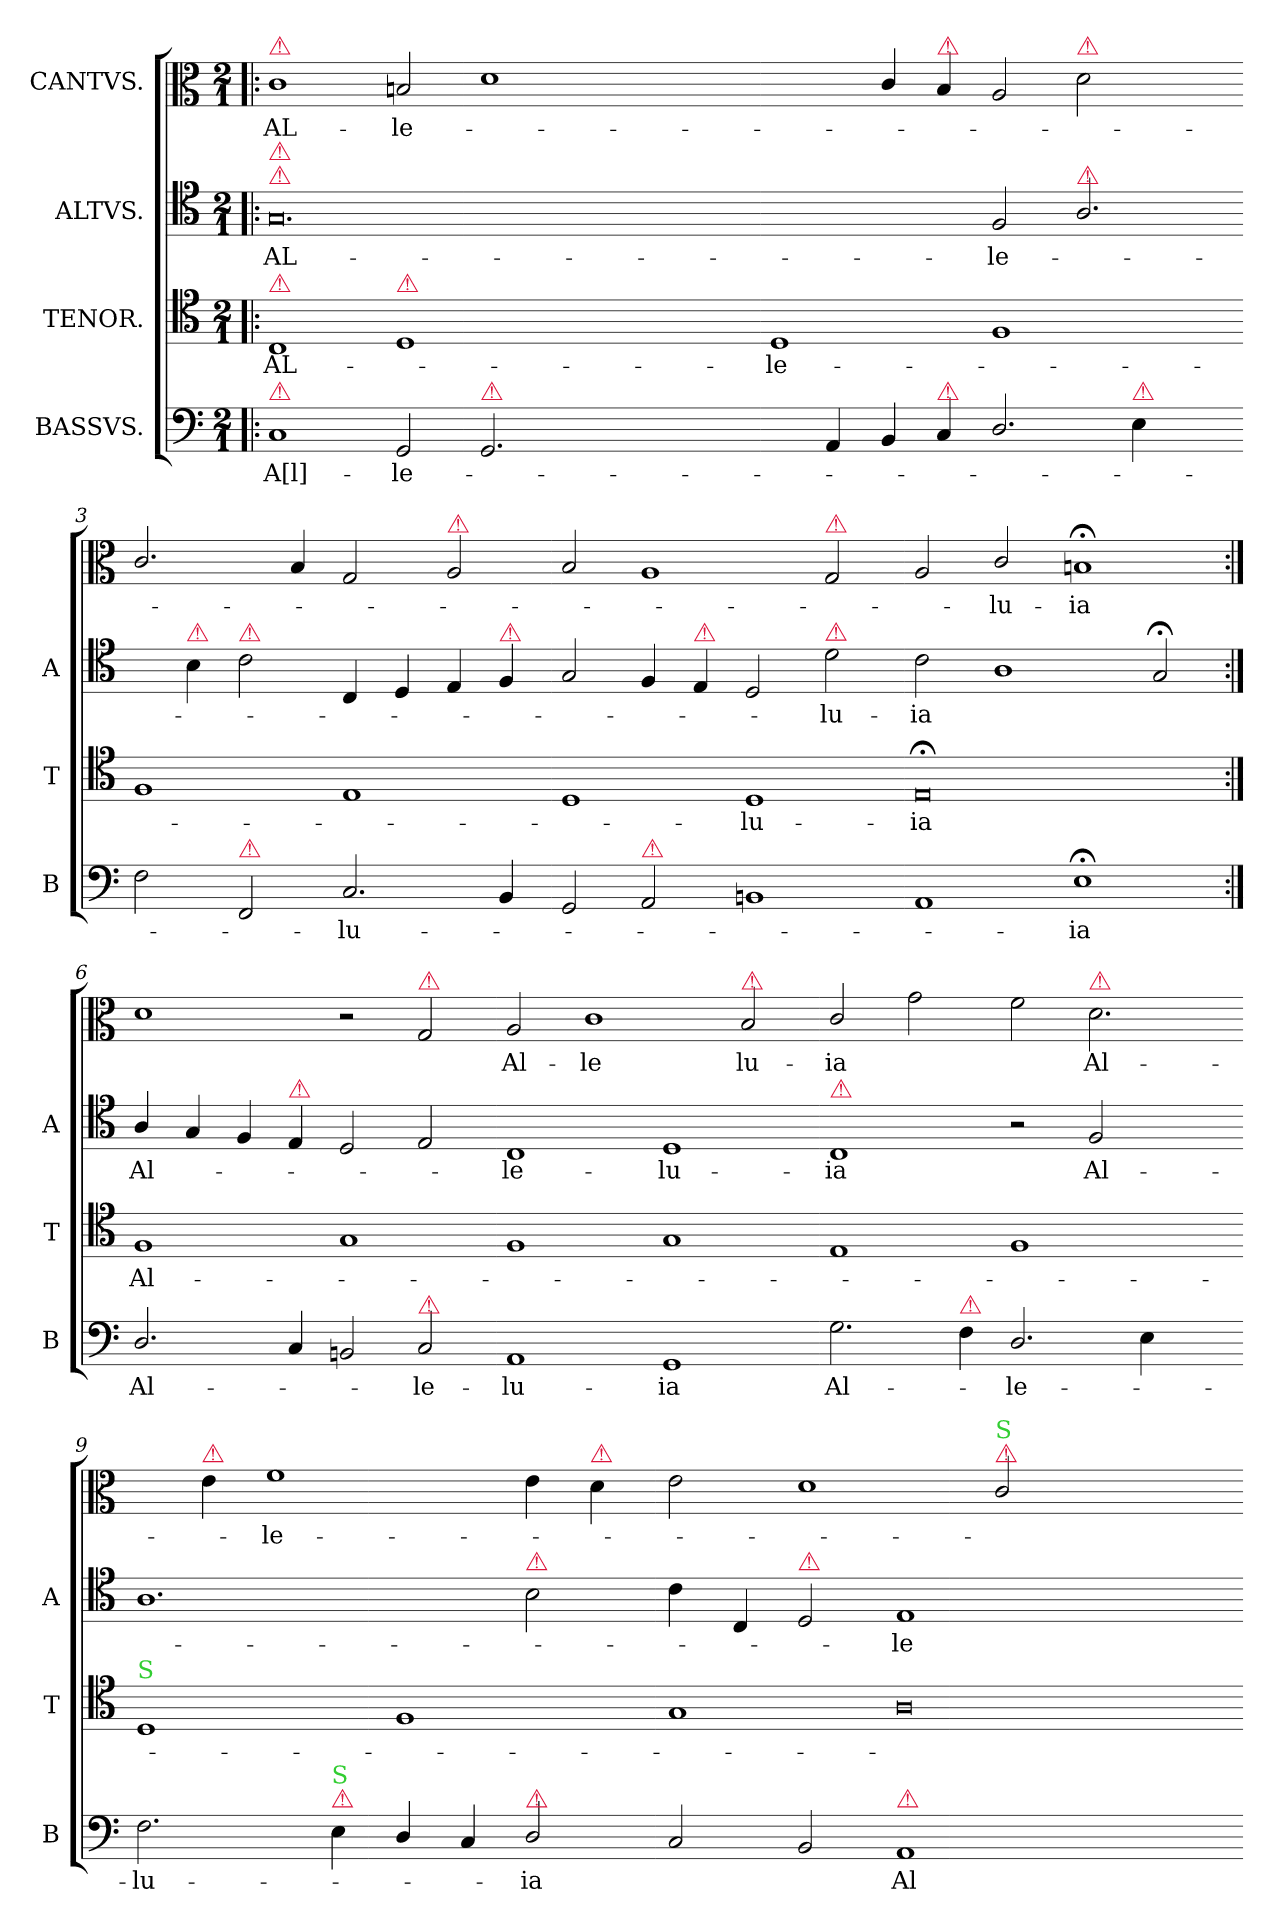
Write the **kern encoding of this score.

**kern	**text	**kern	**text	**kern	**text	**kern	**text
*part4	*part4	*part3	*part3	*part2	*part2	*part1	*part1
*staff4	*staff4	*staff3	*staff3	*staff2	*staff2	*staff1	*staff1
*I"BASSVS.	*	*I"TENOR.	*	*I"ALTVS.	*	*I"CANTVS.	*
*I'B	*	*I'T	*	*I'A	*	*	*
*clefF4	*	*clefC4	*	*clefC4	*	*clefC3	*
*k[]	*	*k[]	*	*k[]	*	*k[]	*
*M2/1	*	*M2/1	*	*M2/1	*	*M2/1	*
=1!|:	=1!|:	=1!|:	=1!|:	=1!|:	=1!|:	=1!|:	=1!|:
!	!	!	!	!	!	!LO:TX:a:color=crimson:t=⚠	!
!	!	!	!	!LO:TX:a:color=crimson:t=⚠	!	!	!
!	!	!	!	!LO:TX:a:color=crimson:t=⚠	!	!	!
!	!	!LO:TX:a:color=crimson:t=⚠	!	!	!	!	!
!LO:TX:a:color=crimson:t=⚠	!	!	!	!	!	!	!
1C	A[l]-	1C	AL-	0.G	AL-	1c	AL-
!	!	!LO:TX:a:color=crimson:t=⚠	!	!	!	!	!
2GG/	-le-	1D	.	.	.	2Bn/	-le-
!LO:TX:a:color=crimson:t=⚠	!	!	!	!	!	!	!
2.GG/	.	.	.	.	.	1d\	.
.	.	1ryy	.	.	.	.	.
2.ryy	.	.	.	.	.	.	.
.	.	.	.	.	.	2ryy	.
=2-	=2-	=2-	=2-	=2-	=2-	=2-	=2-
4ryy	.	1D	-le-	1ryy	.	2ryy	.
4AA/	.	.	.	.	.	.	.
4BB/	.	.	.	.	.	4c/	.
!	!	!	!	!	!	!LO:TX:a:color=crimson:t=⚠	!
!LO:TX:a:color=crimson:t=⚠	!	!	!	!	!	!	!
4C/	.	.	.	.	.	4B/	.
2.D/	.	1F	.	2F/	-le-	2A/	.
!	!	!	!	!	!	!LO:TX:a:color=crimson:t=⚠	!
!	!	!	!	!LO:TX:a:color=crimson:t=⚠	!	!	!
.	.	.	.	2.A/	.	2d\	.
!LO:TX:a:color=crimson:t=⚠	!	!	!	!	!	!	!
4E\	.	.	.	.	.	.	.
4ryy	.	4ryy	.	.	.	4ryy	.
=3-	=3-	=3-	=3-	=3-	=3-	=3-	=3-
2F\	.	1F	.	4ryy	.	2.c/	.
!	!	!	!	!LO:TX:a:color=crimson:t=⚠	!	!	!
.	.	.	.	4B\	.	.	.
!	!	!	!	!LO:TX:a:color=crimson:t=⚠	!	!	!
!LO:TX:a:color=crimson:t=⚠	!	!	!	!	!	!	!
2FF/	.	.	.	2c\	.	.	.
.	.	.	.	.	.	4B/	.
2.C/	-lu-	1E	.	4C/	.	2G/	.
.	.	.	.	4D/	.	.	.
!	!	!	!	!	!	!LO:TX:a:color=crimson:t=⚠	!
.	.	.	.	4E/	.	2A/	.
!	!	!	!	!LO:TX:a:color=crimson:t=⚠	!	!	!
4BB/	.	.	.	4F/	.	.	.
=4-	=4-	=4-	=4-	=4-	=4-	=4-	=4-
2GG/	.	1D	.	2G/	.	2B/	.
!LO:TX:a:color=crimson:t=⚠	!	!	!	!	!	!	!
2AA/	.	.	.	4F/	.	1A	.
!	!	!	!	!LO:TX:a:color=crimson:t=⚠	!	!	!
.	.	.	.	4E/	.	.	.
1BBn	.	1D	-lu-	2D/	.	.	.
!	!	!	!	!	!	!LO:TX:a:color=crimson:t=⚠	!
!	!	!	!	!LO:TX:a:color=crimson:t=⚠	!	!	!
.	.	.	.	2d\	-lu-	2G/	.
=5-	=5-	=5-	=5-	=5-	=5-	=5-	=5-
1AA	.	0E;<	-ia	2c\	-ia	2A/	.
.	.	.	.	1A	.	2c/	-lu-
1E;<	-ia	.	.	.	.	1Bn;<	-ia
.	.	.	.	2G;</	.	.	.
=6:|!	=6:|!	=6:|!	=6:|!	=6:|!	=6:|!	=6:|!	=6:|!
2.D/	Al-	1F	Al-	4A/	Al-	1d	.
.	.	.	.	4G/	.	.	.
.	.	.	.	4F/	.	.	.
!	!	!	!	!LO:TX:a:color=crimson:t=⚠	!	!	!
4C/	.	.	.	4E/	.	.	.
2BBn/	.	1G	.	2D/	.	2r	.
!	!	!	!	!	!	!LO:TX:a:color=crimson:t=⚠	!
!LO:TX:a:color=crimson:t=⚠	!	!	!	!	!	!	!
2C/	-le-	.	.	2E/	.	2G/	.
=7-	=7-	=7-	=7-	=7-	=7-	=7-	=7-
1AA	-lu-	1F	.	1C	-le-	2A/	Al-
.	.	.	.	.	.	1c	-le
1GG	-ia	1G	.	1D	-lu-	.	.
!	!	!	!	!	!	!LO:TX:a:color=crimson:t=⚠	!
.	.	.	.	.	.	2B/	-lu-
=8-	=8-	=8-	=8-	=8-	=8-	=8-	=8-
!	!	!	!	!LO:TX:a:color=crimson:t=⚠	!	!	!
!	!LO:LY:i	!	!	!	!	!	!
2.G\	Al-	1E	.	1C	-ia	2c/	-ia
.	.	.	.	.	.	2g\	.
!LO:TX:a:color=crimson:t=⚠	!	!	!	!	!	!	!
4F\	.	.	.	.	.	.	.
!	!LO:LY:i	!	!	!	!	!	!
2.D/	-le-	1F	.	2r	.	2f\	.
!	!	!	!	!	!	!LO:TX:a:color=crimson:t=⚠	!
!	!	!	!	!	!LO:LY:i	!	!LO:LY:i
.	.	.	.	2F/	Al-	2.d\	Al-
4E\	.	.	.	.	.	.	.
4ryy	.	4ryy	.	4ryy	.	.	.
=9-	=9-	=9-	=9-	=9-	=9-	=9-	=9-
!	!	!LO:TX:a:color=limegreen:t=S	!	!	!	!	!
!	!LO:LY:i	!	!	!	!	!	!
2.F\	-lu-	1D	.	1.A	.	4ryy	.
!	!	!	!	!	!	!LO:TX:a:color=crimson:t=⚠	!
.	.	.	.	.	.	4e\	.
!	!	!	!	!	!	!	!LO:LY:i
.	.	.	.	.	.	1f	-le-
!LO:TX:a:color=crimson:t=⚠	!	!	!	!	!	!	!
!LO:TX:a:color=limegreen:t=S	!	!	!	!	!	!	!
4E\	.	.	.	.	.	.	.
4D/	.	1F	.	.	.	.	.
4C/	.	.	.	.	.	.	.
!	!	!	!	!LO:TX:a:color=crimson:t=⚠	!	!	!
!LO:TX:a:color=crimson:t=⚠	!	!	!	!	!	!	!
!	!LO:LY:i	!	!	!	!	!	!
2D/	-ia	.	.	2B\	.	4e\	.
!	!	!	!	!	!	!LO:TX:a:color=crimson:t=⚠	!
.	.	.	.	.	.	4d\	.
=10-	=10-	=10-	=10-	=10-	=10-	=10-	=10-
2C/	.	1G	.	4c\	.	2e\	.
.	.	.	.	4C/	.	.	.
!	!	!	!	!LO:TX:a:color=crimson:t=⚠	!	!	!
2BB/	.	.	.	2D/	.	1d	.
!LO:TX:a:color=crimson:t=⚠	!	!	!	!	!	!	!
!	!	!	!	!	!LO:LY:i	!	!
1AA	Al-	0A	.	1E	-le-	.	.
!	!	!	!	!	!	!LO:TX:a:color=crimson:t=⚠	!
!	!	!	!	!	!	!LO:TX:a:color=limegreen:t=S	!
.	.	.	.	.	.	2c/	.
1ryy	.	.	.	1ryy	.	1ryy	.
=-	=-	=-	=-	=-	=-	=-	=-
*-	*-	*-	*-	*-	*-	*-	*-
